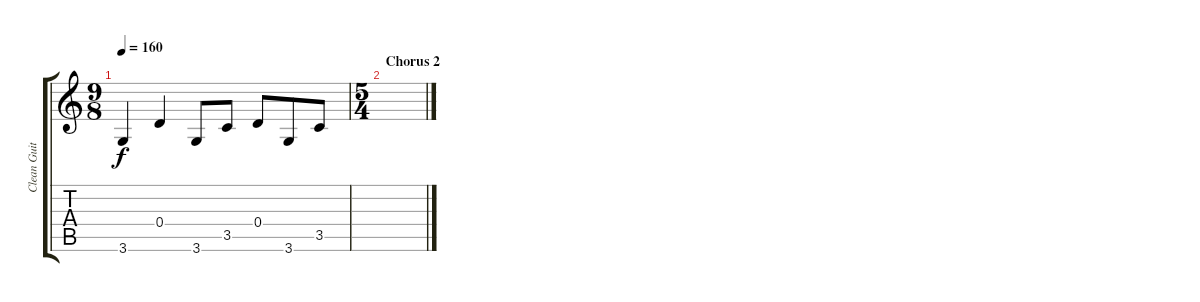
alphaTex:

\track ("Clean Guitar" "Clean Guit") {instrument electricguitarjazz}
\staff {score tabs}
\tuning (E4 B3 G3 D3 A2 E2) {hide}
\ts (9 8)
\tempo 160
\clef g2
\ks c
3.6.4{dy f} 0.4.4 3.6.8 3.5.8 0.4.8 3.6.8 3.5.8 |
\ts (5 4)
\section ("" "Chorus 2")
